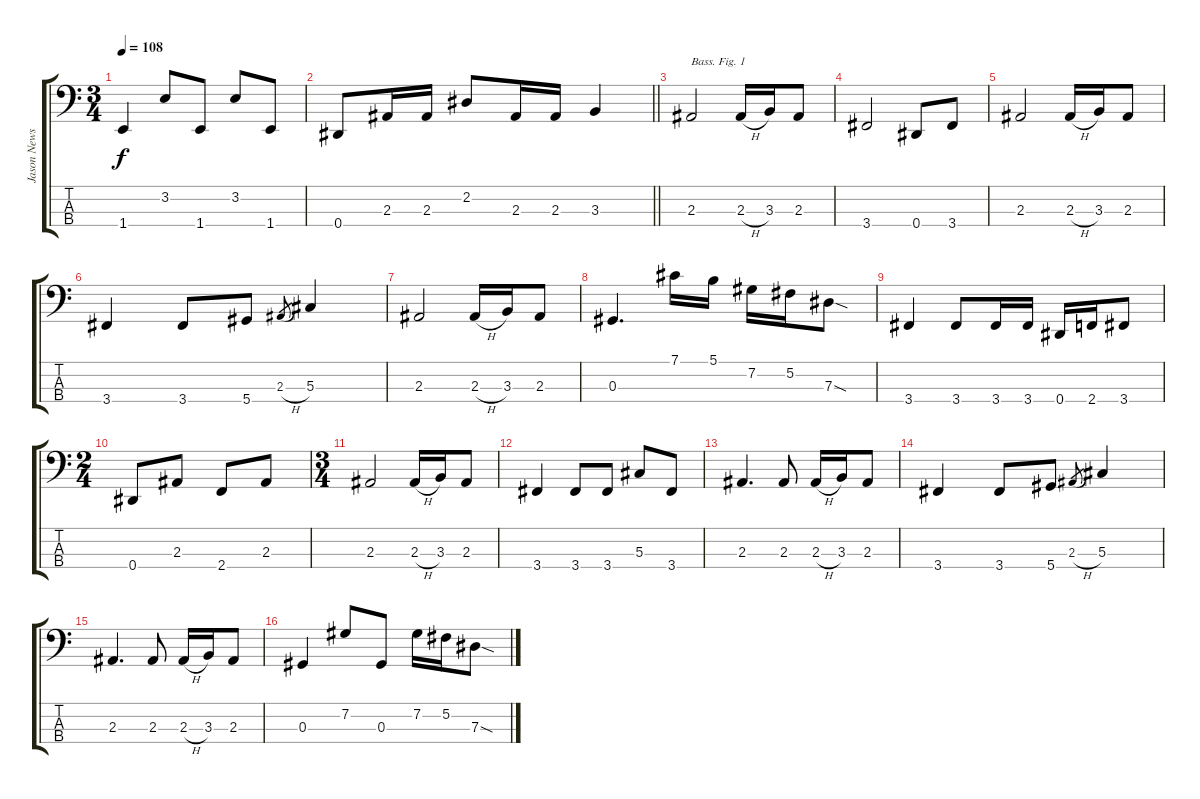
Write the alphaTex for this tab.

\track ("Jason Newstead" "Jason News") {instrument electricbasspick}
\staff {score tabs}
\tuning (Gb2 Db2 Ab1 Eb1) {hide}
\ts (3 4)
\tempo 108
\clef f4
\ks c
1.4.4{dy f} 3.2.8 1.4.8 3.2.8 1.4.8 |
\barLineRight lightlight
0.4.8 2.3.16 2.3.16 2.2.8 2.3.16 2.3.16 3.3.4 |
2.3.2{txt "Bass. Fig. 1"} 2.3{h}.16 3.3.16 2.3.8 |
3.4.2 0.4.8 3.4.8 |
2.3.2 2.3{h}.16 3.3.16 2.3.8 |
3.4.4 3.4.8 5.4.8 2.3{h}.8{gr} 5.3.4 |
2.3.2 2.3{h}.16 3.3.16 2.3.8 |
0.3.4{d} 7.1.16 5.1.16 7.2.16 5.2.16 7.3{sod}.8 |
3.4.4 3.4.8 3.4.16 3.4.16 0.4.16 2.4.16 3.4.8 |
\ts (2 4)
0.4.8 2.3.8 2.4.8 2.3.8 |
\ts (3 4)
2.3.2 2.3{h}.16 3.3.16 2.3.8 |
3.4.4 3.4.8 3.4.8 5.3.8 3.4.8 |
2.3.4{d} 2.3.8 2.3{h}.16 3.3.16 2.3.8 |
3.4.4 3.4.8 5.4.8 2.3{h}.8{gr} 5.3.4 |
2.3.4{d} 2.3.8 2.3{h}.16 3.3.16 2.3.8 |
0.3.4 7.2.8 0.3.8 7.2.16 5.2.16 7.3{sod}.8
